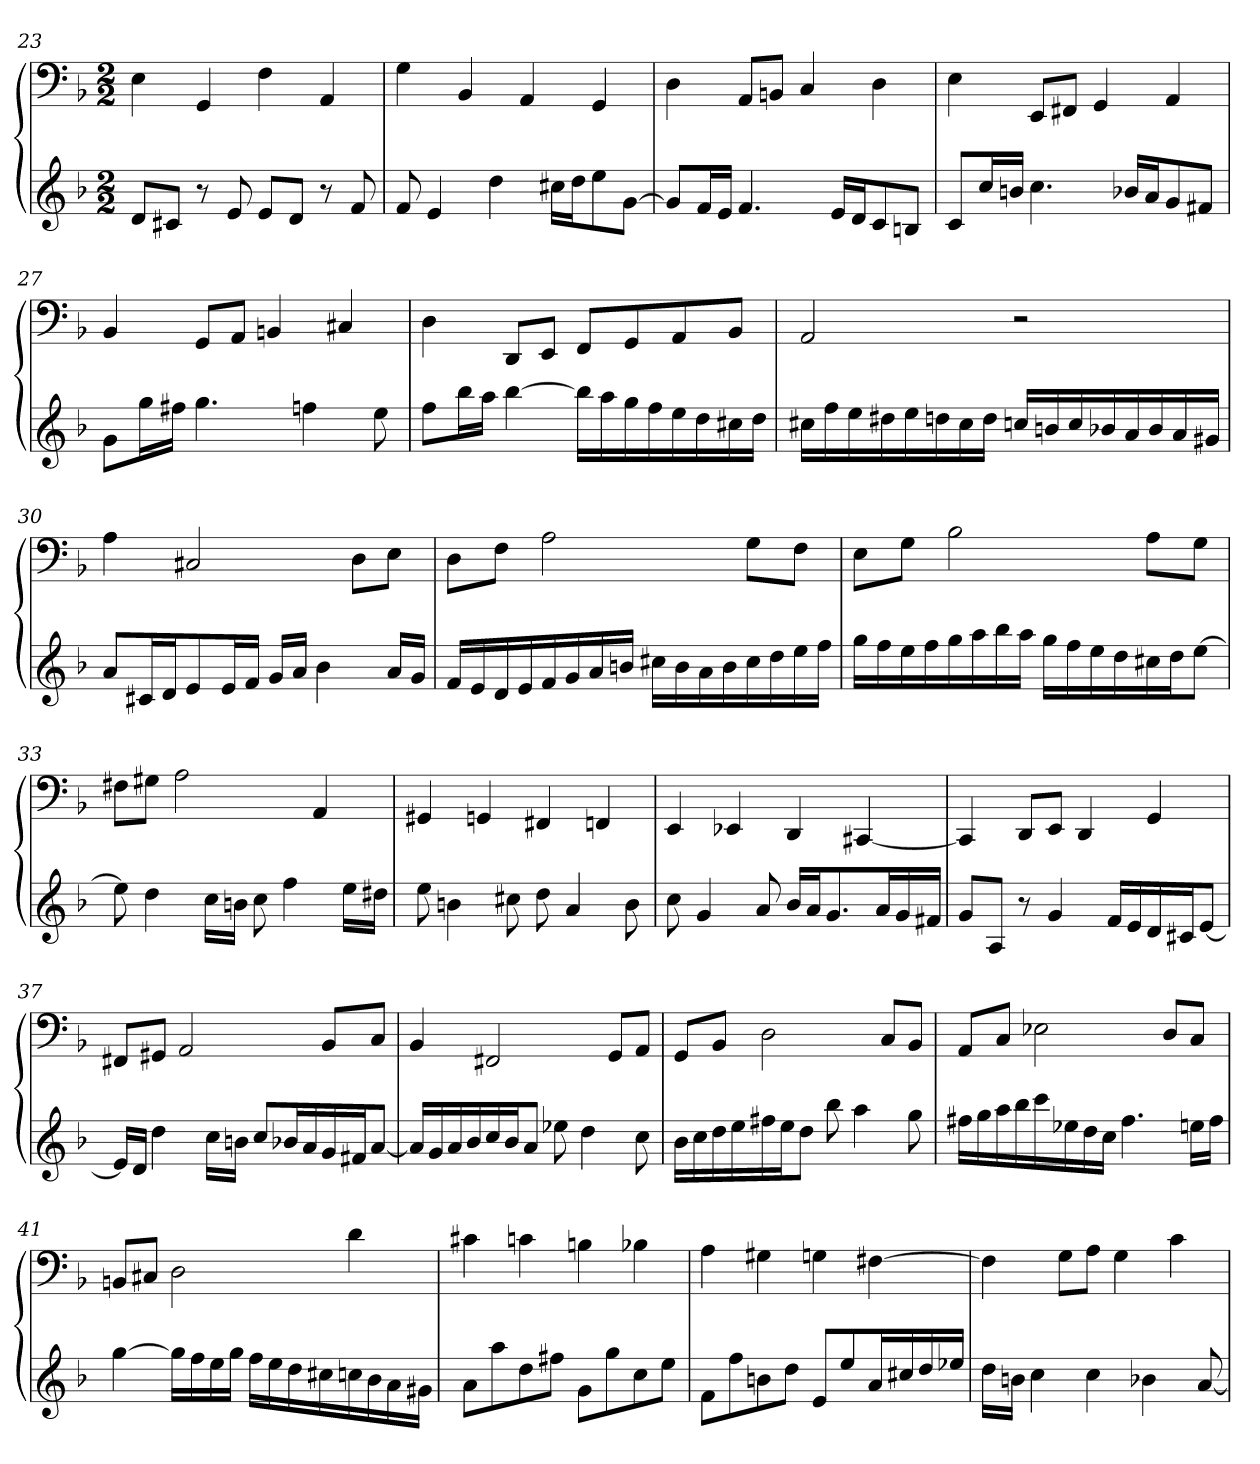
**kern	**kern
*part1	*part1
*staff2	*staff1
*k[b-]	*k[b-]
*d:	*d:
*M2/2	*M2/2
=23	=23
8dL	4E
8c#XJ	.
8r	4GG
8e	.
8eL	4F
8dJ	.
8r	4AA
8f	.
=24	=24
8f	4G
4e	.
.	4BB-
4dd	.
.	4AA
16cc#XLL	.
16ddJ	.
8ee	4GG
[8gJ	.
=25	=25
8gL]	4D
16fL	.
16eJJ	.
4.f	8AAL
.	8BBnJ
.	4C
16eLL	.
16dJ	.
8c	4D
8BnJ	.
=26	=26
8cL	4E
16ccL	.
16bnJJ	.
4.cc	8EEL
.	8FF#XJ
.	4GG
16b-XLL	.
16aJ	.
8g	4AA
8f#XJ	.
=27	=27
8gL	4BB-
16ggL	.
16ff#XJJ	.
4.gg	8GGL
.	8AAJ
.	4BBn
4ffn	.
.	4C#X
8ee	.
=28	=28
8ffL	4D
16bb-L	.
16aaJJ	.
[4bb-	8DDL
.	8EEJ
16bb-LL]	8FFL
16aa	.
16gg	8GG
16ff	.
16ee	8AA
16dd	.
16cc#X	8BB-J
16ddJJ	.
=29	=29
16cc#XLL	2AA
16ff	.
16ee	.
16dd#X	.
16ee	.
16ddn	.
16cc#	.
16ddJJ	.
16ccnLL	2r
16bn	.
16cc	.
16b-X	.
16a	.
16b-	.
16a	.
16g#XJJ	.
=30	=30
8aL	4A
16c#XL	.
16dJ	.
8e	2C#X
16eL	.
16fJJ	.
16gLL	.
16aJJ	.
4b-	.
.	8DL
16aLL	8EJ
16gJJ	.
=31	=31
16fLL	8DL
16e	.
16d	8FJ
16e	.
16f	2A
16g	.
16a	.
16bnJJ	.
16cc#XLL	.
16b	.
16a	.
16b	.
16cc#	8GL
16dd	.
16ee	8FJ
16ffJJ	.
=32	=32
16ggLL	8EL
16ff	.
16ee	8GJ
16ff	.
16gg	2B-
16aa	.
16bb-	.
16aaJJ	.
16ggLL	.
16ff	.
16ee	.
16dd	.
16cc#X	8AL
16ddJ	.
[8eeJ	8GJ
=33	=33
8ee]	8F#XL
4dd	8G#XJ
.	2A
16ccLL	.
16bnJJ	.
8cc	.
4ff	.
.	4AA
16eeLL	.
16dd#XJJ	.
=34	=34
8ee	4GG#X
4bn	.
.	4GGn
8cc#X	.
8dd	4FF#X
4a	.
.	4FFn
8b	.
=35	=35
8cc	4EE
4g	.
.	4EE-X
8a	.
16b-LL	4DD
16aJ	.
8.g	.
.	[4CC#X
16aL	.
16g	.
16f#XJJ	.
=36	=36
8gL	4CC#]
8AJ	.
8r	8DDL
4g	8EEJ
.	4DD
16fLL	.
16e	.
16d	4GG
16c#XJ	.
[8eJ	.
=37	=37
16eLL]	8FF#XL
16dJJ	.
4dd	8GG#XJ
.	2AA
16ccLL	.
16bnJJ	.
8ccL	.
16b-XL	.
16a	.
16g	8BB-L
16f#XJ	.
[8aJ	8CJ
=38	=38
16aLL]	4BB-
16g	.
16a	.
16b-	.
16cc	2FF#X
16b-J	.
8aJ	.
8ee-X	.
4dd	.
.	8GGL
8cc	8AAJ
=39	=39
16b-LL	8GGL
16cc	.
16dd	8BB-J
16ee	.
16ff#X	2D
16eeJ	.
8ddJ	.
8bb-	.
4aa	.
.	8CL
8gg	8BB-J
=40	=40
16ff#XLL	8AAL
16gg	.
16aa	8CJ
16bb-	.
16ccc	2E-X
16ee-X	.
16dd	.
16ccJJ	.
4.ff#	.
.	8DL
16eenLL	8CJ
16ff#JJ	.
=41	=41
[4gg	8BBnL
.	8C#XJ
16ggLL]	2D
16ff	.
16ee	.
16ggJJ	.
16ffLL	.
16ee	.
16dd	.
16cc#X	.
16ccn	4d
16b-	.
16a	.
16g#XJJ	.
=42	=42
8aL	4c#X
8aa	.
8dd	4cn
8ff#XJ	.
8gL	4Bn
8gg	.
8cc	4B-X
8eeJ	.
=43	=43
8fL	4A
8ff	.
8bn	4G#X
8ddJ	.
8eL	4Gn
8ee	.
16aL	[4F#X
16cc#X	.
16dd	.
16ee-XJJ	.
=44	=44
16ddLL	4F#]
16bnJJ	.
4cc	.
.	8GL
4cc	8AJ
.	4G
4b-X	.
.	4c
[8a	.
=	=
*-	*-
